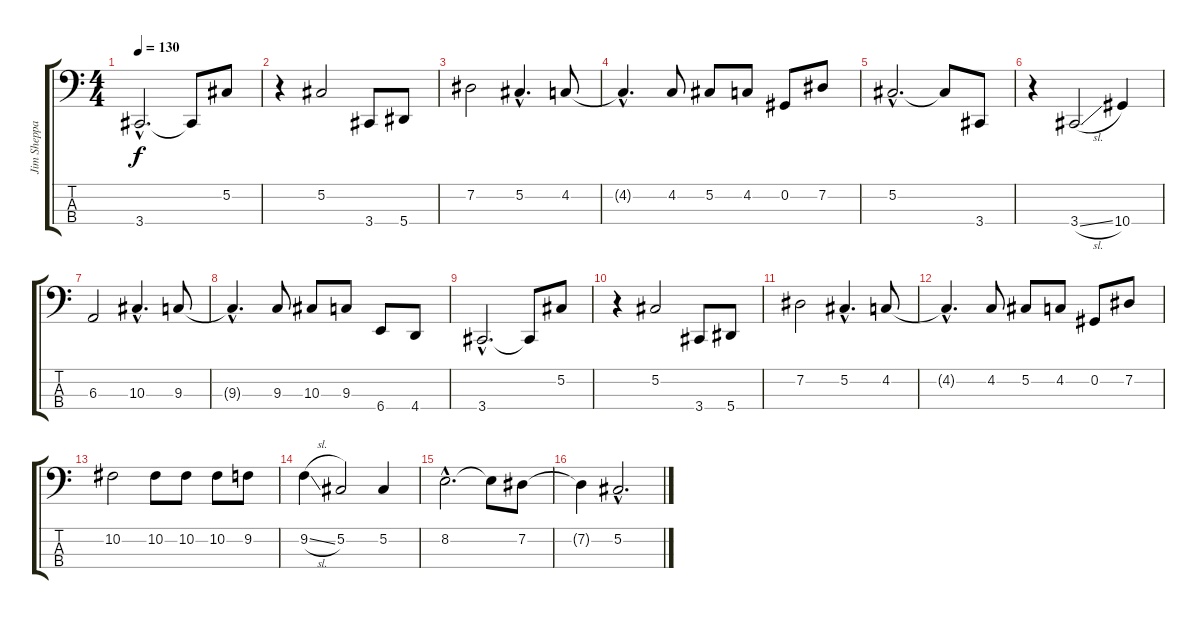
\track ("Jim Sheppard" "Jim Sheppa") {instrument electricbassfinger}
\staff {score tabs}
\tuning (Db2 Ab1 Eb1 Bb0) {hide}
\ts (4 4)
\tempo 130
\clef f4
\ks c
3.4{hac}.2{d dy f} 3.4{t}.8 5.2.8 |
r.4 5.2.2 3.4.8 5.4.8 |
7.2.2 5.2{hac}.4{d} 4.2.8 |
4.2{hac t}.4{d} 4.2.8 5.2.8 4.2.8 0.2.8 7.2.8 |
5.2{hac}.2{d} 5.2{t}.8 3.4.8 |
r.4 3.4{sl}.2 10.4.4 |
6.3.2 10.3{hac}.4{d} 9.3.8 |
9.3{hac t}.4{d} 9.3.8 10.3.8 9.3.8 6.4.8 4.4.8 |
3.4{hac}.2{d} 3.4{t}.8 5.2.8 |
r.4 5.2.2 3.4.8 5.4.8 |
7.2.2 5.2{hac}.4{d} 4.2.8 |
4.2{hac t}.4{d} 4.2.8 5.2.8 4.2.8 0.2.8 7.2.8 |
10.2.2 10.2.8 10.2.8 10.2.8 9.2.8 |
9.2{sl}.4 5.2.2 5.2.4 |
8.2{hac}.2{d} 8.2{t}.8 7.2.8 |
7.2{t}.4 5.2{hac}.2{d}
